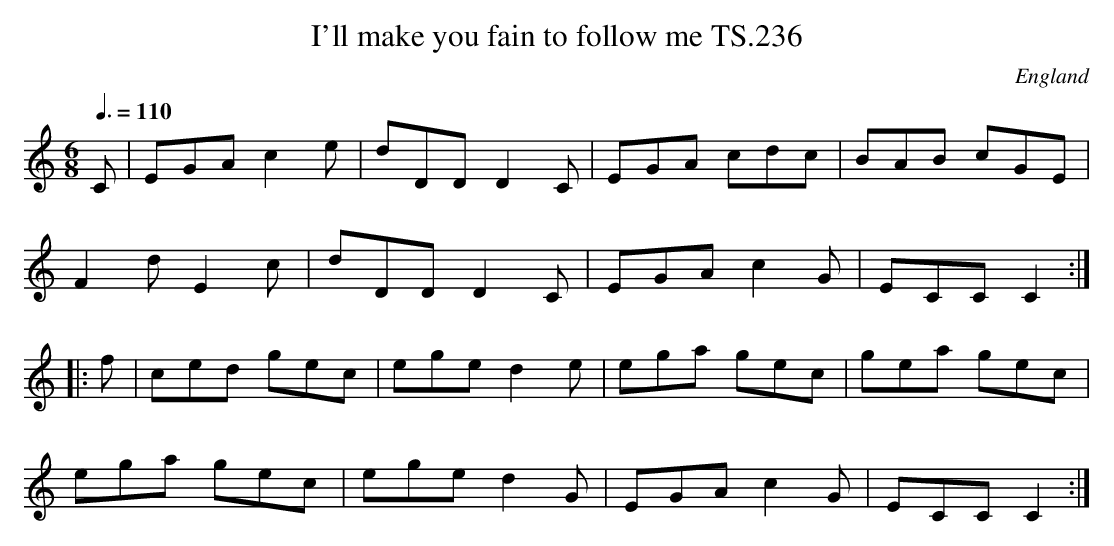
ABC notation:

X:1
T:I'll make you fain to follow me TS.236
M:6/8
L:1/8
Q:3/8=110
O:England
K:C major
C|EGA c2e|dDDD2C|EGA cdc|BAB cGE|!
F2dE2c|dDDD2C|EGAc2G|ECCC2:|!
|:f|ced gec|eged2e|ega gec|gea gec|!
ega gec|eged2G|EGAc2G|ECCC2:|]
